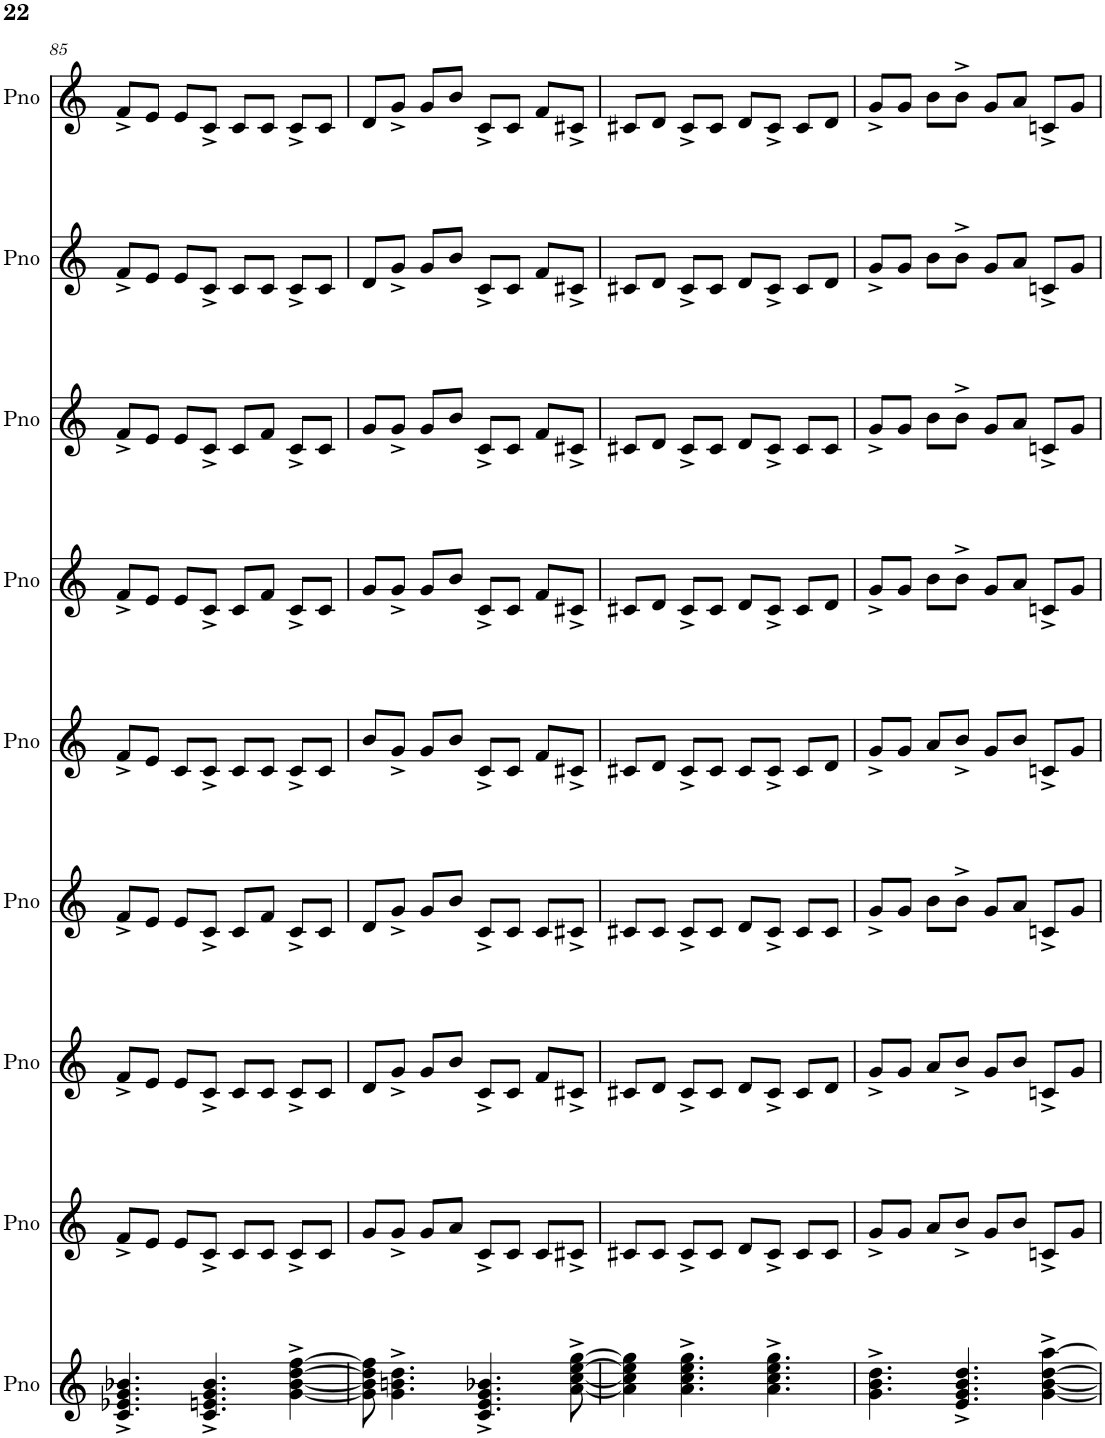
**kern	**kern	**kern	**kern	**kern	**kern	**kern	**kern	**kern
*part9	*part8	*part7	*part6	*part5	*part4	*part3	*part2	*part1
*staff9	*staff8	*staff7	*staff6	*staff5	*staff4	*staff3	*staff2	*staff1
*I"Piano	*I"Piano	*I"Piano	*I"Piano	*I"Piano	*I"Piano	*I"Piano	*I"Piano	*I"Piano
*I'Pno	*I'Pno	*I'Pno	*I'Pno	*I'Pno	*I'Pno	*I'Pno	*I'Pno	*I'Pno
!!LO:PB:g=z
*clefG2	*clefG2	*clefG2	*clefG2	*clefG2	*clefG2	*clefG2	*clefG2	*clefG2
*k[]	*k[]	*k[]	*k[]	*k[]	*k[]	*k[]	*k[]	*k[]
*M4/4	*M4/4	*M4/4	*M4/4	*M4/4	*M4/4	*M4/4	*M4/4	*M4/4
=85	=85	=85	=85	=85	=85	=85	=85	=85
4.c/^ 4.e-X/^ 4.g/^ 4.b-X/^	8f^/L	8f^/L	8f^/L	8f^/L	8f^/L	8f^/L	8f^/L	8f^/L
.	8e/J	8e/J	8e/J	8e/J	8e/J	8e/J	8e/J	8e/J
.	8e/L	8e/L	8e/L	8c/L	8e/L	8e/L	8e/L	8e/L
4.c/^ 4.en/^ 4.g/^ 4.b-/^	8c^/J	8c^/J	8c^/J	8c^/J	8c^/J	8c^/J	8c^/J	8c^/J
.	8c/L	8c/L	8c/L	8c/L	8c/L	8c/L	8c/L	8c/L
.	8c/J	8c/J	8f/J	8c/J	8f/J	8f/J	8c/J	8c/J
[4g\^ [4b-\^ [4dd\^ [4ff\^	8c^/L	8c^/L	8c^/L	8c^/L	8c^/L	8c^/L	8c^/L	8c^/L
.	8c/J	8c/J	8c/J	8c/J	8c/J	8c/J	8c/J	8c/J
=86	=86	=86	=86	=86	=86	=86	=86	=86
8g\] 8b-\] 8dd\] 8ff\]	8g/L	8d/L	8d/L	8b/L	8g/L	8g/L	8d/L	8d/L
4.g\^ 4.bn\^ 4.dd\^	8g^/J	8g^/J	8g^/J	8g^/J	8g^/J	8g^/J	8g^/J	8g^/J
.	8g/L	8g/L	8g/L	8g/L	8g/L	8g/L	8g/L	8g/L
.	8a/J	8b/J	8b/J	8b/J	8b/J	8b/J	8b/J	8b/J
4.c/^ 4.e/^ 4.g/^ 4.b-X/^	8c^/L	8c^/L	8c^/L	8c^/L	8c^/L	8c^/L	8c^/L	8c^/L
.	8c/J	8c/J	8c/J	8c/J	8c/J	8c/J	8c/J	8c/J
.	8c/L	8f/L	8c/L	8f/L	8f/L	8f/L	8f/L	8f/L
[8a\^ [8cc\^ [8ee\^ [8gg\^	8c#X^/J	8c#X^/J	8c#X^/J	8c#X^/J	8c#X^/J	8c#X^/J	8c#X^/J	8c#X^/J
=87	=87	=87	=87	=87	=87	=87	=87	=87
4a\] 4cc\] 4ee\] 4gg\]	8c#X/L	8c#X/L	8c#X/L	8c#X/L	8c#X/L	8c#X/L	8c#X/L	8c#X/L
.	8c#/J	8d/J	8c#/J	8d/J	8d/J	8d/J	8d/J	8d/J
4.a\^ 4.cc\^ 4.ee\^ 4.gg\^	8c#^/L	8c#^/L	8c#^/L	8c#^/L	8c#^/L	8c#^/L	8c#^/L	8c#^/L
.	8c#/J	8c#/J	8c#/J	8c#/J	8c#/J	8c#/J	8c#/J	8c#/J
.	8d/L	8d/L	8d/L	8c#/L	8d/L	8d/L	8d/L	8d/L
4.a\^ 4.cc\^ 4.ee\^ 4.gg\^	8c#^/J	8c#^/J	8c#^/J	8c#^/J	8c#^/J	8c#^/J	8c#^/J	8c#^/J
.	8c#/L	8c#/L	8c#/L	8c#/L	8c#/L	8c#/L	8c#/L	8c#/L
.	8c#/J	8d/J	8c#/J	8d/J	8d/J	8c#/J	8d/J	8d/J
=88	=88	=88	=88	=88	=88	=88	=88	=88
4.g\^ 4.b\^ 4.dd\^	8g^/L	8g^/L	8g^/L	8g^/L	8g^/L	8g^/L	8g^/L	8g^/L
.	8g/J	8g/J	8g/J	8g/J	8g/J	8g/J	8g/J	8g/J
.	8a/L	8a/L	8b\L	8a/L	8b\L	8b\L	8b\L	8b\L
4.e/^ 4.g/^ 4.b/^ 4.dd/^	8b^/J	8b^/J	8b^\J	8b^/J	8b^\J	8b^\J	8b^\J	8b^\J
.	8g/L	8g/L	8g/L	8g/L	8g/L	8g/L	8g/L	8g/L
.	8b/J	8b/J	8a/J	8b/J	8a/J	8a/J	8a/J	8a/J
[4g\^ [4b\^ [4dd\^ [4aa\^	8cn^/L	8cn^/L	8cn^/L	8cn^/L	8cn^/L	8cn^/L	8cn^/L	8cn^/L
.	8g/J	8g/J	8g/J	8g/J	8g/J	8g/J	8g/J	8g/J
=	=	=	=	=	=	=	=	=
*-	*-	*-	*-	*-	*-	*-	*-	*-
